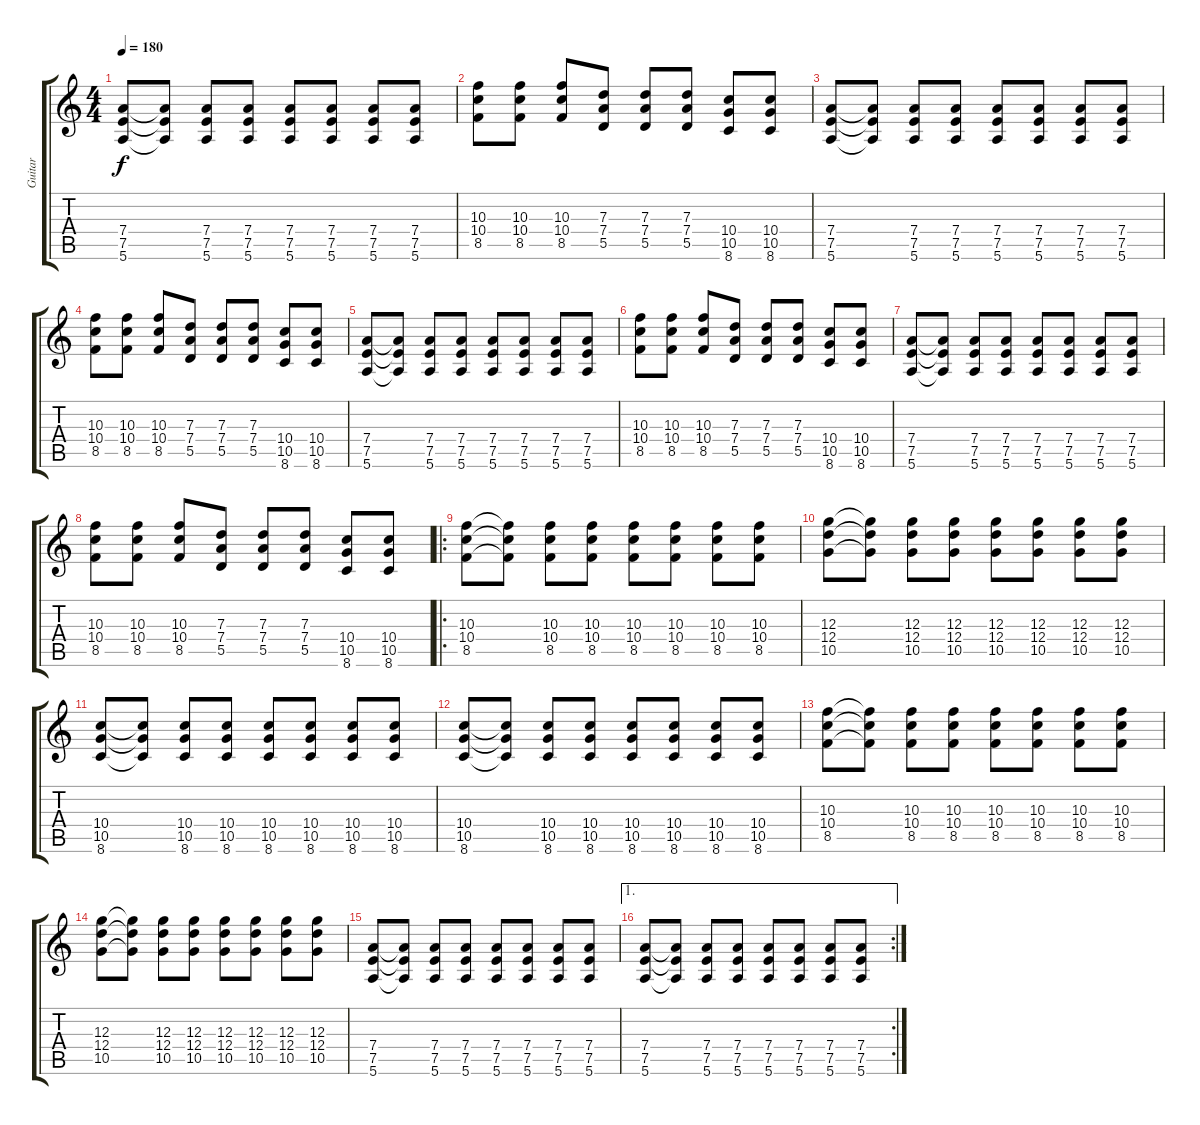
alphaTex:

\track ("Guitar" "Guitar") {instrument overdrivenguitar}
\staff {score tabs}
\tuning (E4 B3 G3 D3 A2 E2) {hide}
\ts (4 4)
\tempo 180
\clef g2
\ks c
(7.4 7.5 5.6).8{dy f} (7.4{t} 7.5{t} 5.6{t}).8 (7.4 7.5 5.6).8 (7.4 7.5 5.6).8 (7.4 7.5 5.6).8 (7.4 7.5 5.6).8 (7.4 7.5 5.6).8 (7.4 7.5 5.6).8 |
(10.3 10.4 8.5).8 (10.3 10.4 8.5).8 (10.3 10.4 8.5).8 (7.3 7.4 5.5).8 (7.3 7.4 5.5).8 (7.3 7.4 5.5).8 (10.4 10.5 8.6).8 (10.4 10.5 8.6).8 |
(7.4 7.5 5.6).8 (7.4{t} 7.5{t} 5.6{t}).8 (7.4 7.5 5.6).8 (7.4 7.5 5.6).8 (7.4 7.5 5.6).8 (7.4 7.5 5.6).8 (7.4 7.5 5.6).8 (7.4 7.5 5.6).8 |
(10.3 10.4 8.5).8 (10.3 10.4 8.5).8 (10.3 10.4 8.5).8 (7.3 7.4 5.5).8 (7.3 7.4 5.5).8 (7.3 7.4 5.5).8 (10.4 10.5 8.6).8 (10.4 10.5 8.6).8 |
(7.4 7.5 5.6).8 (7.4{t} 7.5{t} 5.6{t}).8 (7.4 7.5 5.6).8 (7.4 7.5 5.6).8 (7.4 7.5 5.6).8 (7.4 7.5 5.6).8 (7.4 7.5 5.6).8 (7.4 7.5 5.6).8 |
(10.3 10.4 8.5).8 (10.3 10.4 8.5).8 (10.3 10.4 8.5).8 (7.3 7.4 5.5).8 (7.3 7.4 5.5).8 (7.3 7.4 5.5).8 (10.4 10.5 8.6).8 (10.4 10.5 8.6).8 |
(7.4 7.5 5.6).8 (7.4{t} 7.5{t} 5.6{t}).8 (7.4 7.5 5.6).8 (7.4 7.5 5.6).8 (7.4 7.5 5.6).8 (7.4 7.5 5.6).8 (7.4 7.5 5.6).8 (7.4 7.5 5.6).8 |
(10.3 10.4 8.5).8 (10.3 10.4 8.5).8 (10.3 10.4 8.5).8 (7.3 7.4 5.5).8 (7.3 7.4 5.5).8 (7.3 7.4 5.5).8 (10.4 10.5 8.6).8 (10.4 10.5 8.6).8 |
\ro
(10.3 10.4 8.5).8 (10.3{t} 10.4{t} 8.5{t}).8 (10.3 10.4 8.5).8 (10.3 10.4 8.5).8 (10.3 10.4 8.5).8 (10.3 10.4 8.5).8 (10.3 10.4 8.5).8 (10.3 10.4 8.5).8 |
(12.3 12.4 10.5).8 (12.3{t} 12.4{t} 10.5{t}).8 (12.3 12.4 10.5).8 (12.3 12.4 10.5).8 (12.3 12.4 10.5).8 (12.3 12.4 10.5).8 (12.3 12.4 10.5).8 (12.3 12.4 10.5).8 |
(10.4 10.5 8.6).8 (10.4{t} 10.5{t} 8.6{t}).8 (10.4 10.5 8.6).8 (10.4 10.5 8.6).8 (10.4 10.5 8.6).8 (10.4 10.5 8.6).8 (10.4 10.5 8.6).8 (10.4 10.5 8.6).8 |
(10.4 10.5 8.6).8 (10.4{t} 10.5{t} 8.6{t}).8 (10.4 10.5 8.6).8 (10.4 10.5 8.6).8 (10.4 10.5 8.6).8 (10.4 10.5 8.6).8 (10.4 10.5 8.6).8 (10.4 10.5 8.6).8 |
(10.3 10.4 8.5).8 (10.3{t} 10.4{t} 8.5{t}).8 (10.3 10.4 8.5).8 (10.3 10.4 8.5).8 (10.3 10.4 8.5).8 (10.3 10.4 8.5).8 (10.3 10.4 8.5).8 (10.3 10.4 8.5).8 |
(12.3 12.4 10.5).8 (12.3{t} 12.4{t} 10.5{t}).8 (12.3 12.4 10.5).8 (12.3 12.4 10.5).8 (12.3 12.4 10.5).8 (12.3 12.4 10.5).8 (12.3 12.4 10.5).8 (12.3 12.4 10.5).8 |
(7.4 7.5 5.6).8 (7.4{t} 7.5{t} 5.6{t}).8 (7.4 7.5 5.6).8 (7.4 7.5 5.6).8 (7.4 7.5 5.6).8 (7.4 7.5 5.6).8 (7.4 7.5 5.6).8 (7.4 7.5 5.6).8 |
\ae 1
\rc 2
(7.4 7.5 5.6).8 (7.4{t} 7.5{t} 5.6{t}).8 (7.4 7.5 5.6).8 (7.4 7.5 5.6).8 (7.4 7.5 5.6).8 (7.4 7.5 5.6).8 (7.4 7.5 5.6).8 (7.4 7.5 5.6).8
